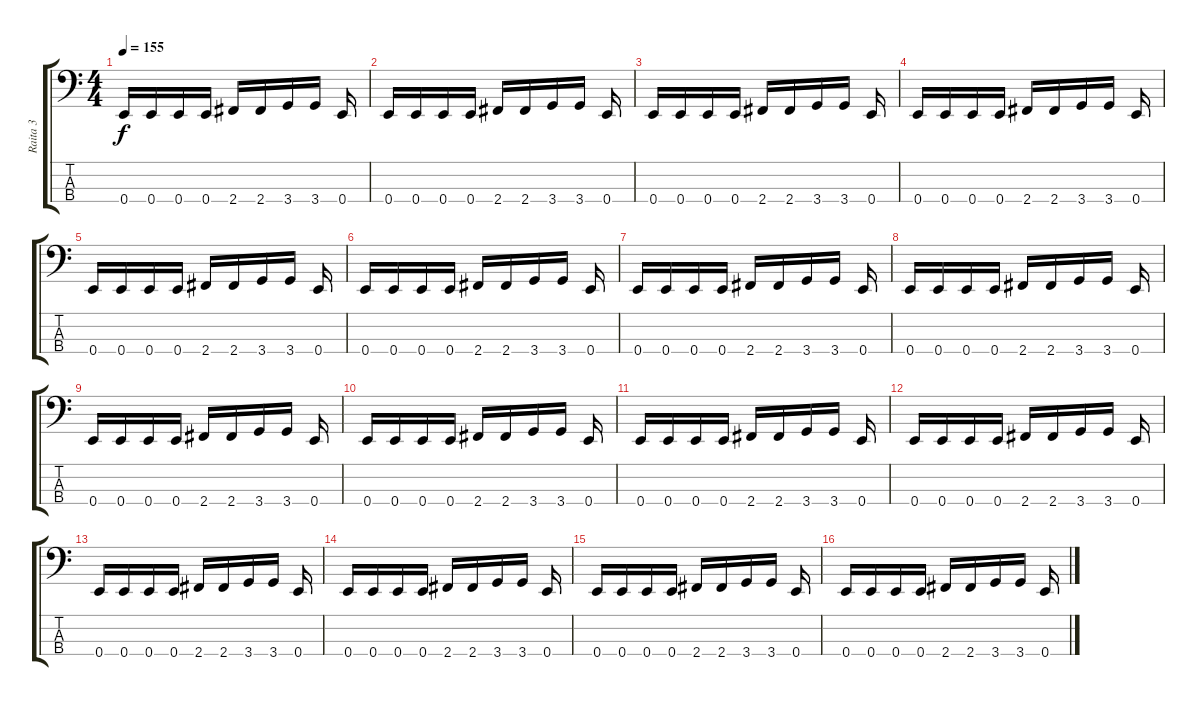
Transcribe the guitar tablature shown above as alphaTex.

\track ("Raita 3" "Raita 3") {instrument electricbasspick}
\staff {score tabs}
\tuning (G2 D2 A1 E1) {hide}
\ts (4 4)
\tempo 155
\clef f4
\ks c
0.4.16{dy f} 0.4.16 0.4.16 0.4.16 2.4.16 2.4.16 3.4.16 3.4.16 0.4.16 |
0.4.16 0.4.16 0.4.16 0.4.16 2.4.16 2.4.16 3.4.16 3.4.16 0.4.16 |
0.4.16 0.4.16 0.4.16 0.4.16 2.4.16 2.4.16 3.4.16 3.4.16 0.4.16 |
0.4.16 0.4.16 0.4.16 0.4.16 2.4.16 2.4.16 3.4.16 3.4.16 0.4.16 |
0.4.16 0.4.16 0.4.16 0.4.16 2.4.16 2.4.16 3.4.16 3.4.16 0.4.16 |
0.4.16 0.4.16 0.4.16 0.4.16 2.4.16 2.4.16 3.4.16 3.4.16 0.4.16 |
0.4.16 0.4.16 0.4.16 0.4.16 2.4.16 2.4.16 3.4.16 3.4.16 0.4.16 |
0.4.16 0.4.16 0.4.16 0.4.16 2.4.16 2.4.16 3.4.16 3.4.16 0.4.16 |
0.4.16 0.4.16 0.4.16 0.4.16 2.4.16 2.4.16 3.4.16 3.4.16 0.4.16 |
0.4.16 0.4.16 0.4.16 0.4.16 2.4.16 2.4.16 3.4.16 3.4.16 0.4.16 |
0.4.16 0.4.16 0.4.16 0.4.16 2.4.16 2.4.16 3.4.16 3.4.16 0.4.16 |
0.4.16 0.4.16 0.4.16 0.4.16 2.4.16 2.4.16 3.4.16 3.4.16 0.4.16 |
0.4.16 0.4.16 0.4.16 0.4.16 2.4.16 2.4.16 3.4.16 3.4.16 0.4.16 |
0.4.16 0.4.16 0.4.16 0.4.16 2.4.16 2.4.16 3.4.16 3.4.16 0.4.16 |
0.4.16 0.4.16 0.4.16 0.4.16 2.4.16 2.4.16 3.4.16 3.4.16 0.4.16 |
0.4.16 0.4.16 0.4.16 0.4.16 2.4.16 2.4.16 3.4.16 3.4.16 0.4.16
